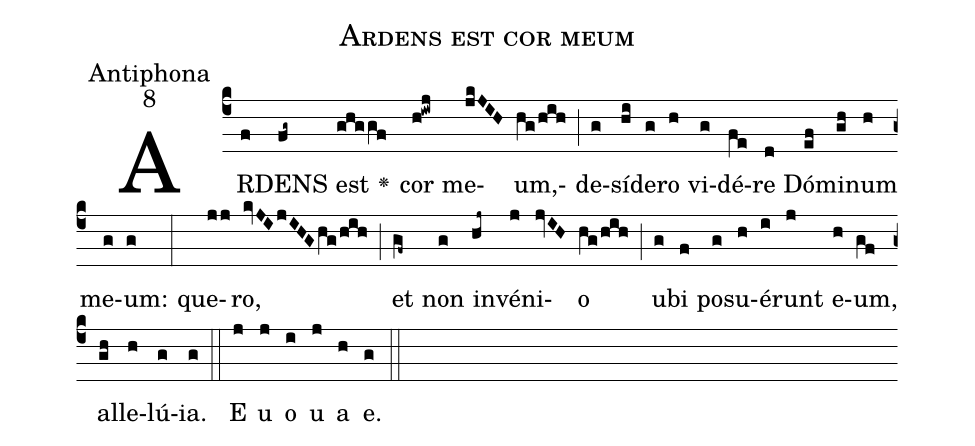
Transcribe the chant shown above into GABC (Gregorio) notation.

name:Ardens est cor meum;
office-part:Antiphona;
mode:8;
%%
(c4)AR(f)DENS(fg~) est(ghggf) <v>\greheightstar</v>() cor(h!iwj) me(jkJIH)um,(hg/hih)(;)
de(g)sí(hi)de(g)ro(h) vi(g)dé(fe)re(d) Dó(ef)mi(gh)num(h) me(g)um:(g) (:)
que(jj)ro,(kvJIjIHGhg/hih) (;) et(gf~) non(g) in(hj~)vé(j)ni(jvIH)o(hg/hih) (;) u(g)bi(f) po(g)su(h)é(i)runt(j) e(h)um,(gf) al(gh)le(h)lú(g)ia.(g)(::)
E(j) u(j) o(i) u(j) a(h) e.(g) (::)
